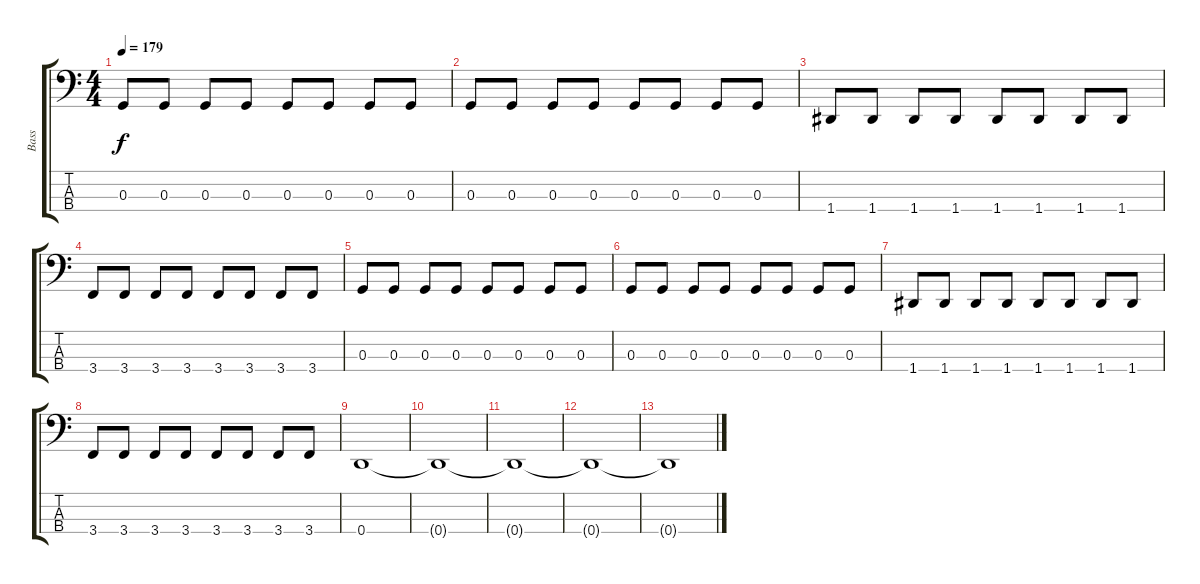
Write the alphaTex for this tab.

\track ("Bass" "Bass") {instrument electricbasspick}
\staff {score tabs}
\tuning (F2 C2 G1 D1) {hide}
\ts (4 4)
\tempo 179
\clef f4
\ks c
0.3.8{dy f} 0.3.8 0.3.8 0.3.8 0.3.8 0.3.8 0.3.8 0.3.8 |
0.3.8 0.3.8 0.3.8 0.3.8 0.3.8 0.3.8 0.3.8 0.3.8 |
1.4.8 1.4.8 1.4.8 1.4.8 1.4.8 1.4.8 1.4.8 1.4.8 |
3.4.8 3.4.8 3.4.8 3.4.8 3.4.8 3.4.8 3.4.8 3.4.8 |
0.3.8 0.3.8 0.3.8 0.3.8 0.3.8 0.3.8 0.3.8 0.3.8 |
0.3.8 0.3.8 0.3.8 0.3.8 0.3.8 0.3.8 0.3.8 0.3.8 |
1.4.8 1.4.8 1.4.8 1.4.8 1.4.8 1.4.8 1.4.8 1.4.8 |
3.4.8 3.4.8 3.4.8 3.4.8 3.4.8 3.4.8 3.4.8 3.4.8 |
0.4.1 |
0.4{t}.1{volume 0} |
0.4{t}.1 |
0.4{t}.1 |
0.4{t}.1
